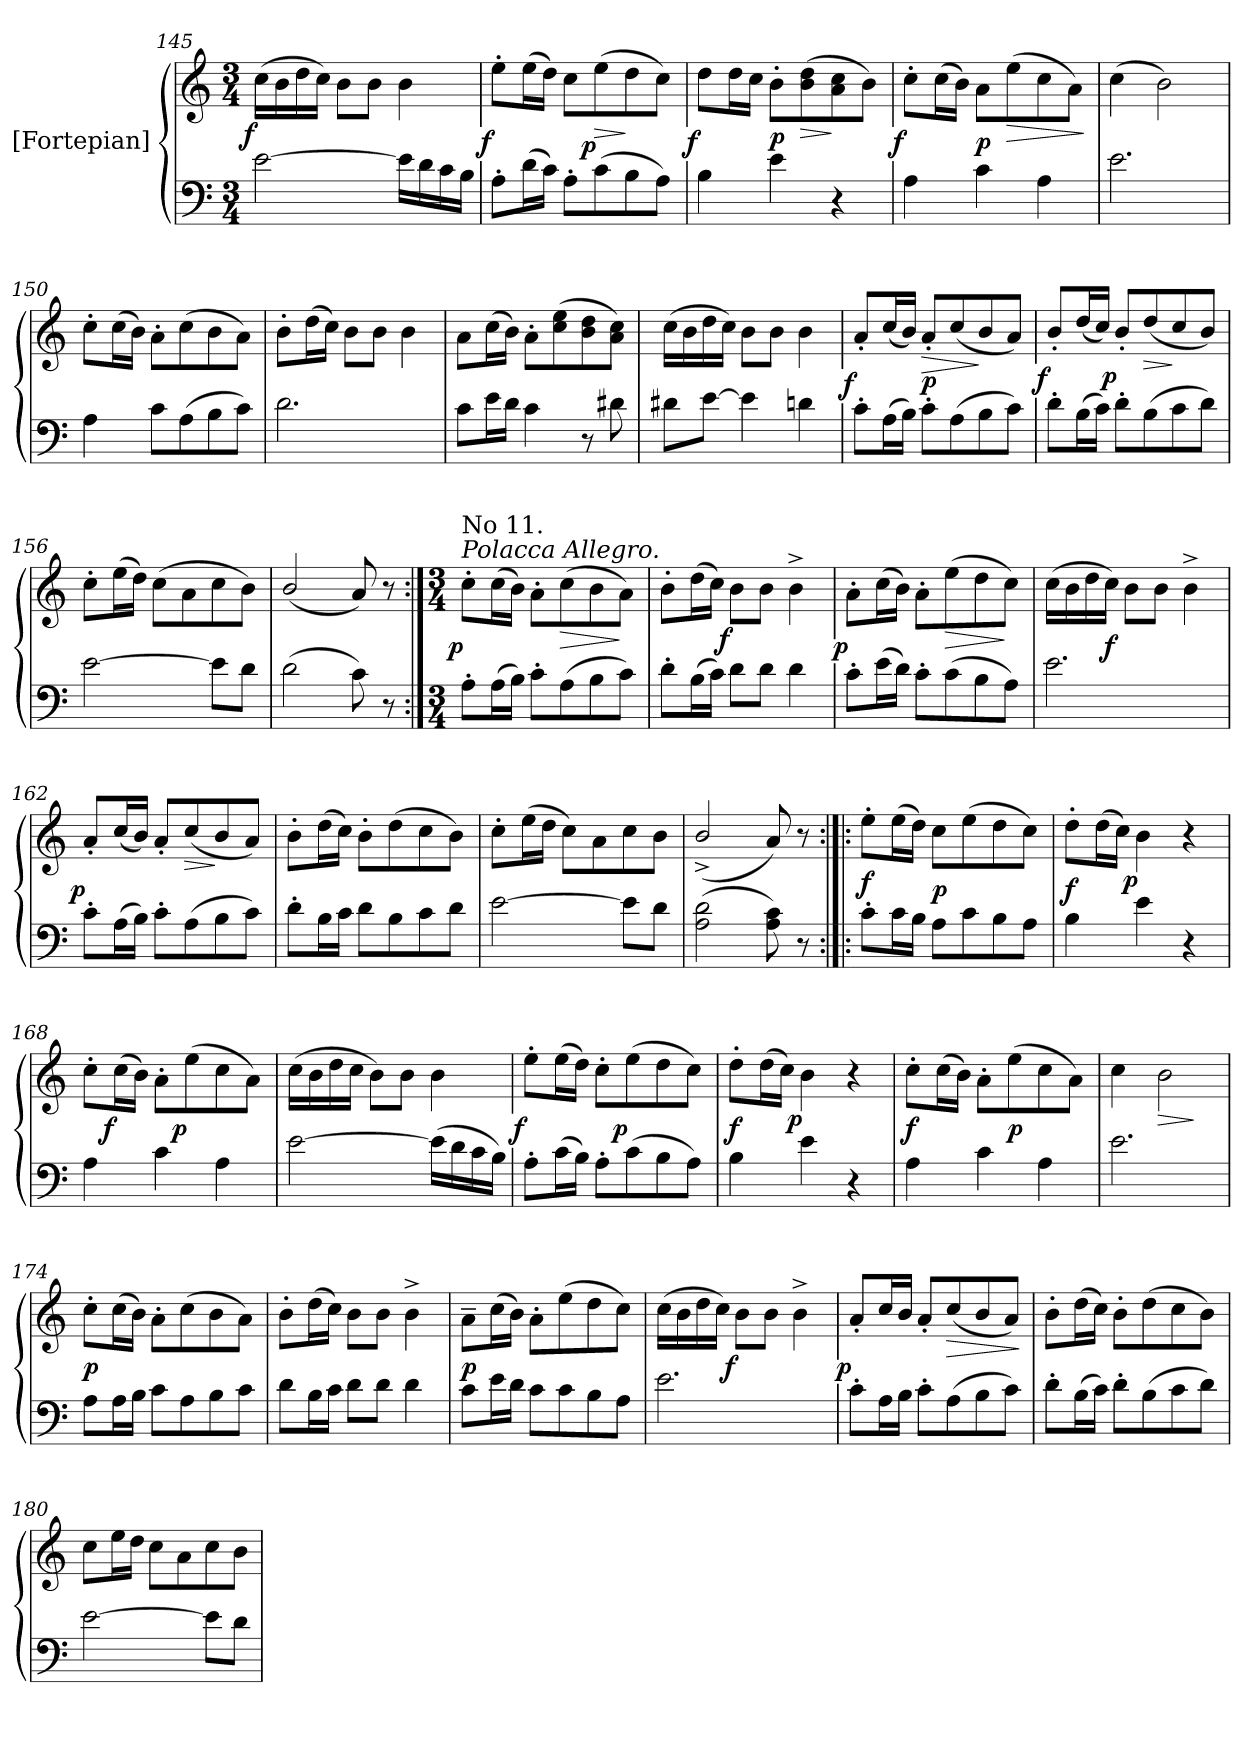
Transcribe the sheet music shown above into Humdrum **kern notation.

**kern	**kern	**dynam
*part1	*part1	*part1
*staff2	*staff1	*staff1/2
*I"[Fortepian]	*	*
*clefF4	*clefG2	*
*k[]	*k[]	*
*M3/4	*M3/4	*
=145	=145	=145
!	!	!LO:DY:rj
[2e\	(16cc\LL	f
.	16b\	.
.	16dd\	.
.	16cc\JJ)	.
.	8b\L	.
.	8b\J	.
16e\LL]	4b\	.
16d\	.	.
16c\	.	.
16B\JJ	.	.
=146	=146	=146
!	!	!LO:DY:rj
8A'\L	8ee'\L	f
(16d\L	(16ee\L	.
16c\JJ)	16dd\JJ)	.
8A'\L	8cc\L	.
!	!	!LO:HP:b
!	!	!LO:DY:n=1:rj
(8c\	(8ee\	> p
8B\	8dd\	]
8A\J)	8cc\J)	.
=147	=147	=147
!	!	!LO:DY:rj
4B\	8dd\L	f
.	16dd\L	.
.	16cc\JJ	.
4e\	8b'\L	p
!	!	!LO:HP:b
.	(8b\ 8dd\	>
4r	8a\ 8cc\	]
.	8b\J)	.
=148	=148	=148
!	!	!LO:DY:rj
4A\	8cc'\L	f
.	(16cc\L	.
.	16b\JJ)	.
4c\	8a\L	p
!	!	!LO:HP:b
.	(8ee\	>
4A\	8cc\	.
.	8a\J)	.
.	.	]
=149	=149	=149
2.e\	(4cc\	.
.	2b\)	.
=150	=150	=150
4A\	8cc'\L	.
.	(16cc\L	.
.	16b\JJ)	.
8c\L	8a'\L	.
(8A\	(8cc\	.
8B\	8b\	.
8c\J)	8a\J)	.
=151	=151	=151
2.d\	8b'\L	.
.	(16dd\L	.
.	16cc\JJ)	.
.	8b\L	.
.	8b\J	.
.	4b\	.
=152	=152	=152
8c\L	8a\L	.
16e\L	(16cc\L	.
16d\JJ	16b\JJ)	.
4c\	8a'\L	.
.	(8cc\ 8ee\	.
8r	8b\ 8dd\	.
8d#X\	8a\ 8cc\J)	.
=153	=153	=153
8d#X\L	(16cc\LL	.
.	16b\	.
[8e\J	16dd\	.
.	16cc\JJ)	.
4e\]	8b\L	.
.	8b\J	.
4dn\	4b\	.
=154	=154	=154
!	!	!LO:DY:rj
8c'\L	8a'>/L	f
(16A\L	(>16cc/L	.
16B\JJ)	16b/JJ)	.
!	!	!LO:HP:b
8c'\L	8a'>/L	> p
(8A\	(>8cc/	.
8B\	8b/	]
8c\J)	8a/J)	.
=155	=155	=155
!	!	!LO:DY:rj
8d'\L	8b'>/L	f
(16B\L	(>16dd/L	.
16c\JJ)	16cc/JJ)	.
!	!	!LO:DY:rj
8d'\L	8b'>/L	p
!	!	!LO:HP:b
(8B\	(>8dd/	>
8c\	8cc/	]
8d\J)	8b/J)	.
=156	=156	=156
[2e\	8cc'\L	.
.	(16ee\L	.
.	16dd\JJ)	.
.	(8cc\L	.
.	8a\	.
8e\L]	8cc\	.
8d\J	8b\J)	.
=157	=157	=157
(2d\	(>2b/	.
8c\)	8a/)	.
8r	8r	.
=158:|!	=158:|!	=158:|!
*M3/4	*M3/4	*
!	!LO:TX:a:i:t=Polacca Allegro.	!
!	!LO:TX:a:t=No 11.	!
!	!	!LO:DY:rj
8A'\L	8cc'\L	p
(16A\L	(16cc\L	.
16B\JJ)	16b\JJ)	.
8c'\L	8a'\L	.
!	!	!LO:HP:b
(8A\	(8cc\	>
8B\	8b\	.
8c\J)	8a\J)	]
=159	=159	=159
8d'\L	8b'\L	.
(16B\L	(16dd\L	.
16c\JJ)	16cc\JJ)	.
!	!	!LO:DY:rj
8d\L	8b\L	f
8d\J	8b\J	.
4d\	4b^<\	.
=160	=160	=160
!	!	!LO:DY:rj
8c'\L	8a'\L	p
(16e\L	(16cc\L	.
16d\JJ)	16b\JJ)	.
8c'\L	8a'\L	.
!	!	!LO:HP:b
(8c\	(8ee\	>
8B\	8dd\	.
8A\J)	8cc\J)	]
=161	=161	=161
2.e\	(16cc\LL	.
.	16b\	.
.	16dd\	.
.	16cc\JJ)	f
.	8b\L	.
.	8b\J	.
.	4b^<\	.
=162	=162	=162
!	!	!LO:DY:rj
8c'\L	8a'/L	p
(16A\L	(16cc/L	.
16B\JJ)	16b/JJ)	.
8c'\L	8a'/L	.
!	!	!LO:HP:b
(8A\	(8cc/	>
8B\	8b/	]
8c\J)	8a/J)	.
=163	=163	=163
8d'\L	8b'\L	.
16B\L	(16dd\L	.
16c\JJ	16cc\JJ)	.
8d\L	8b'\L	.
8B\	(8dd\	.
8c\	8cc\	.
8d\J	8b\J)	.
=164	=164	=164
[2e\	8cc'\L	.
.	(16ee\L	.
.	16dd\JJ	.
.	8cc\L)	.
.	8a\	.
8e\L]	8cc\	.
8d\J	8b\J	.
=165	=165	=165
(2A\ 2d\	(>2b^/	.
8A\ 8c\)	8a/)	.
8r	8r	.
=166:|!|:	=166:|!|:	=166:|!|:
8c'\L	8ee'\L	f
16c\L	(16ee\L	.
16B\JJ	16dd\JJ)	.
8A\L	8cc\L	p
8c\	(8ee\	.
8B\	8dd\	.
8A\J	8cc\J)	.
=167	=167	=167
4B\	8dd'\L	f
.	(16dd\L	.
.	16cc\JJ)	.
!	!	!LO:DY:rj
4e\	4b\	p
4r	4r	.
=168	=168	=168
4A\	8cc'\L	.
!	!	!LO:DY:rj
.	(16cc\L	f
.	16b\JJ)	.
4c\	8a'\L	.
!	!	!LO:DY:rj
.	(8ee\	p
4A\	8cc\	.
.	8a\J)	.
=169	=169	=169
[2e\	(16cc\LL	.
.	16b\	.
.	16dd\	.
.	16cc\JJ	.
.	8b\L)	.
.	8b\J	.
(16e\LL]	4b\	.
16d\	.	.
16c\	.	.
16B\JJ)	.	.
=170	=170	=170
!	!	!LO:DY:rj
8A'\L	8ee'\L	f
(16c\L	(16ee\L	.
16B\JJ)	16dd\JJ)	.
8A'\L	8cc'\L	.
!	!	!LO:DY:rj
(8c\	(8ee\	p
8B\	8dd\	.
8A\J)	8cc\J)	.
=171	=171	=171
4B\	8dd'\L	f
.	(16dd\L	.
.	16cc\JJ)	.
!	!	!LO:DY:rj
4e\	4b\	p
4r	4r	.
=172	=172	=172
4A\	8cc'\L	f
.	(16cc\L	.
.	16b\JJ)	.
4c\	8a'\L	.
.	(8ee\	p
4A\	8cc\	.
.	8a\J)	.
=173	=173	=173
2.e\	4cc\	.
!	!	!LO:HP:b
.	2b\	>
.	.	]
=174	=174	=174
8A\L	8cc'\L	p
16A\L	(16cc\L	.
16B\JJ	16b\JJ)	.
8c\L	8a'\L	.
8A\	(8cc\	.
8B\	8b\	.
8c\J	8a\J)	.
=175	=175	=175
8d\L	8b'\L	.
16B\L	(16dd\L	.
16c\JJ	16cc\JJ)	.
8d\L	8b\L	.
8d\J	8b\J	.
4d\	4b^<\	.
=176	=176	=176
8c\L	8a~\L	p
16e\L	(16cc\L	.
16d\JJ	16b\JJ)	.
8c\L	8a'\L	.
8c\	(8ee\	.
8B\	8dd\	.
8A\J	8cc\J)	.
=177	=177	=177
2.e\	(16cc\LL	.
.	16b\	.
.	16dd\	.
.	16cc\JJ)	.
!	!	!LO:DY:rj
.	8b\L	f
.	8b\J	.
.	4b^<\	.
=178	=178	=178
!	!	!LO:DY:rj
8c'\L	8a'/L	p
16A\L	16cc/L	.
16B\JJ	16b/JJ	.
8c'\L	8a'/L	.
!	!	!LO:HP:b
(8A\	(8cc/	>
8B\	8b/	.
8c\J)	8a/J)	.
.	.	]
=179	=179	=179
8d'\L	8b'\L	.
(16B\L	(16dd\L	.
16c\JJ)	16cc\JJ)	.
8d'\L	8b'\L	.
(8B\	(8dd\	.
8c\	8cc\	.
8d\J)	8b\J)	.
=180	=180	=180
[2e\	8cc\L	.
.	16ee\L	.
.	16dd\JJ	.
.	8cc\L	.
.	8a\	.
8e\L]	8cc\	.
8d\J	8b\J	.
=	=	=
*-	*-	*-
